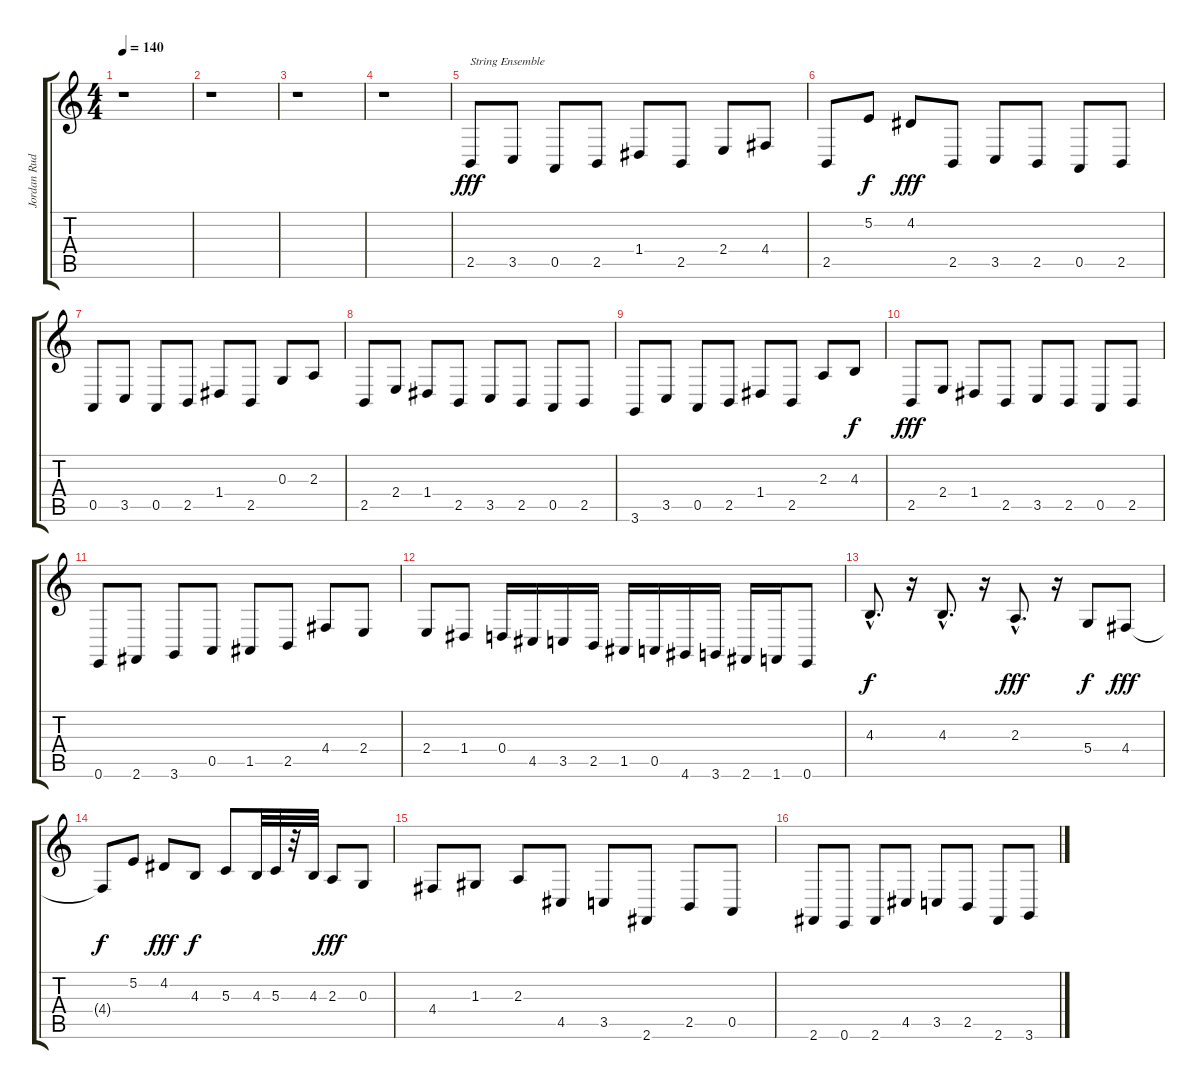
\track ("Jordan Rudess - Keyboard" "Jordan Rud") {instrument acousticgrandpiano}
\staff {score tabs}
\tuning (E4 B3 G3 D3 A2 E2) {hide}
\ts (4 4)
\tempo 140
\clef g2
\ks c
r.1{dy fff} |
r.1 |
r.1 |
r.1 |
2.5.8{txt "String Ensemble" instrument stringensemble1} 3.5.8 0.5.8 2.5.8 1.4.8 2.5.8 2.4.8 4.4.8 |
2.5.8 5.2.8{dy f} 4.2.8{dy fff} 2.5.8 3.5.8 2.5.8 0.5.8 2.5.8 |
0.5.8 3.5.8 0.5.8 2.5.8 1.4.8 2.5.8 0.3.8 2.3.8 |
2.5.8 2.4.8 1.4.8 2.5.8 3.5.8 2.5.8 0.5.8 2.5.8 |
3.6.8 3.5.8 0.5.8 2.5.8 1.4.8 2.5.8 2.3.8 4.3.8{dy f} |
2.5.8{dy fff} 2.4.8 1.4.8 2.5.8 3.5.8 2.5.8 0.5.8 2.5.8 |
0.6.8 2.6.8 3.6.8 0.5.8 1.5.8 2.5.8 4.4.8 2.4.8 |
2.4.8 1.4.8 0.4.16 4.5.16 3.5.16 2.5.16 1.5.16 0.5.16 4.6.16 3.6.16 2.6.16 1.6.16 0.6.8 |
4.3{hac}.8{d dy f} r.16 4.3{hac}.8{d} r.16 2.3{hac}.8{d dy fff} r.16 5.4.8{dy f} 4.4.8{dy fff} |
4.4{t}.8{dy f} 5.2.8 4.2.8{dy fff} 4.3.8{dy f} 5.3.8 4.3.32 5.3.32 r.32 4.3.32 2.3.8{dy fff} 0.3.8 |
4.4.8 1.3.8 2.3.8 4.5.8 3.5.8 2.6.8 2.5.8 0.5.8 |
2.6.8 0.6.8 2.6.8 4.5.8 3.5.8 2.5.8 2.6.8 3.6.8
